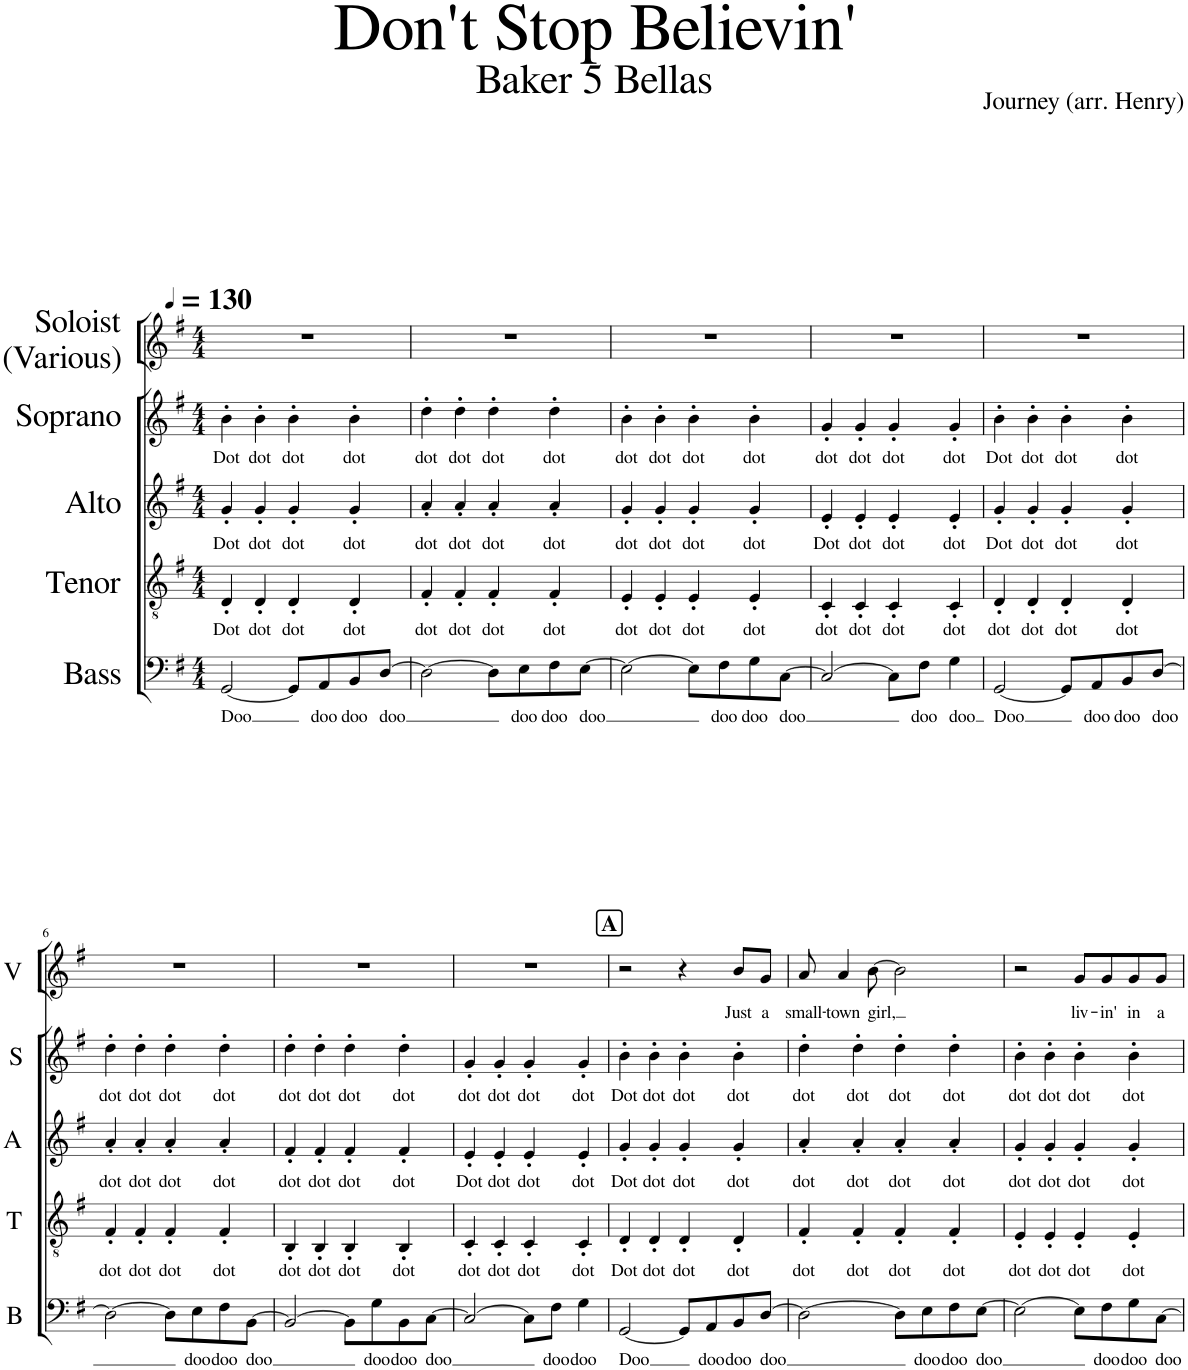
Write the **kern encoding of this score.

**kern	**text	**kern	**text	**kern	**text	**kern	**text	**kern	**text
*part5	*part5	*part4	*part4	*part3	*part3	*part2	*part2	*part1	*part1
*staff5	*staff5	*staff4	*staff4	*staff3	*staff3	*staff2	*staff2	*staff1	*staff1
*I"Bass	*	*I"Tenor	*	*I"Alto	*	*I"Soprano	*	*I"Soloist (Various)	*
*I'B	*	*I'T	*	*I'A	*	*I'S	*	*I'V	*
*clefF4	*	*clefGv2	*	*clefG2	*	*clefG2	*	*clefG2	*
*k[f#]	*	*k[f#]	*	*k[f#]	*	*k[f#]	*	*k[f#]	*
*M4/4	*	*M4/4	*	*M4/4	*	*M4/4	*	*M4/4	*
*MM130	*	*MM130	*	*MM130	*	*MM130	*	*MM130	*
=1	=1	=1	=1	=1	=1	=1	=1	=1	=1
!	!LO:LY:b	!	!LO:LY:b	!	!LO:LY:b	!	!LO:LY:b	!	!
[2GG/	Doo	4D'/	Dot	4g'/	Dot	4b'\	Dot	1r	.
!	!	!	!LO:LY:b	!	!LO:LY:b	!	!LO:LY:b	!	!
.	.	4D'/	dot	4g'/	dot	4b'\	dot	.	.
!	!	!	!LO:LY:b	!	!LO:LY:b	!	!LO:LY:b	!	!
8GG/L]	.	4D'/	dot	4g'/	dot	4b'\	dot	.	.
!	!LO:LY:b	!	!	!	!	!	!	!	!
8AA/	doo	.	.	.	.	.	.	.	.
!	!LO:LY:b	!	!LO:LY:b	!	!LO:LY:b	!	!LO:LY:b	!	!
8BB/	doo	4D'/	dot	4g'/	dot	4b'\	dot	.	.
!	!LO:LY:b	!	!	!	!	!	!	!	!
[8D/J	doo	.	.	.	.	.	.	.	.
=2	=2	=2	=2	=2	=2	=2	=2	=2	=2
!	!	!	!LO:LY:b	!	!LO:LY:b	!	!LO:LY:b	!	!
2D\_	.	4F#'/	dot	4a'/	dot	4dd'\	dot	1r	.
!	!	!	!LO:LY:b	!	!LO:LY:b	!	!LO:LY:b	!	!
.	.	4F#'/	dot	4a'/	dot	4dd'\	dot	.	.
!	!	!	!LO:LY:b	!	!LO:LY:b	!	!LO:LY:b	!	!
8D\L]	.	4F#'/	dot	4a'/	dot	4dd'\	dot	.	.
!	!LO:LY:b	!	!	!	!	!	!	!	!
8E\	doo	.	.	.	.	.	.	.	.
!	!LO:LY:b	!	!LO:LY:b	!	!LO:LY:b	!	!LO:LY:b	!	!
8F#\	doo	4F#'/	dot	4a'/	dot	4dd'\	dot	.	.
!	!LO:LY:b	!	!	!	!	!	!	!	!
[8E\J	doo	.	.	.	.	.	.	.	.
=3	=3	=3	=3	=3	=3	=3	=3	=3	=3
!	!	!	!LO:LY:b	!	!LO:LY:b	!	!LO:LY:b	!	!
2E\_	.	4E'/	dot	4g'/	dot	4b'\	dot	1r	.
!	!	!	!LO:LY:b	!	!LO:LY:b	!	!LO:LY:b	!	!
.	.	4E'/	dot	4g'/	dot	4b'\	dot	.	.
!	!	!	!LO:LY:b	!	!LO:LY:b	!	!LO:LY:b	!	!
8E\L]	.	4E'/	dot	4g'/	dot	4b'\	dot	.	.
!	!LO:LY:b	!	!	!	!	!	!	!	!
8F#\	doo	.	.	.	.	.	.	.	.
!	!LO:LY:b	!	!LO:LY:b	!	!LO:LY:b	!	!LO:LY:b	!	!
8G\	doo	4E'/	dot	4g'/	dot	4b'\	dot	.	.
!	!LO:LY:b	!	!	!	!	!	!	!	!
[8C\J	doo	.	.	.	.	.	.	.	.
=4	=4	=4	=4	=4	=4	=4	=4	=4	=4
!	!	!	!LO:LY:b	!	!LO:LY:b	!	!LO:LY:b	!	!
2C/_	.	4C'/	dot	4e'/	Dot	4g'/	dot	1r	.
!	!	!	!LO:LY:b	!	!LO:LY:b	!	!LO:LY:b	!	!
.	.	4C'/	dot	4e'/	dot	4g'/	dot	.	.
!	!	!	!LO:LY:b	!	!LO:LY:b	!	!LO:LY:b	!	!
8C\L]	.	4C'/	dot	4e'/	dot	4g'/	dot	.	.
!	!LO:LY:b	!	!	!	!	!	!	!	!
8F#\J	doo	.	.	.	.	.	.	.	.
!	!LO:LY:b	!	!LO:LY:b	!	!LO:LY:b	!	!LO:LY:b	!	!
4G\	doo	4C'/	dot	4e'/	dot	4g'/	dot	.	.
=5	=5	=5	=5	=5	=5	=5	=5	=5	=5
!	!LO:LY:b	!	!LO:LY:b	!	!LO:LY:b	!	!LO:LY:b	!	!
[2GG/	Doo	4D'/	dot	4g'/	Dot	4b'\	Dot	1r	.
!	!	!	!LO:LY:b	!	!LO:LY:b	!	!LO:LY:b	!	!
.	.	4D'/	dot	4g'/	dot	4b'\	dot	.	.
!	!	!	!LO:LY:b	!	!LO:LY:b	!	!LO:LY:b	!	!
8GG/L]	.	4D'/	dot	4g'/	dot	4b'\	dot	.	.
!	!LO:LY:b	!	!	!	!	!	!	!	!
8AA/	doo	.	.	.	.	.	.	.	.
!	!LO:LY:b	!	!LO:LY:b	!	!LO:LY:b	!	!LO:LY:b	!	!
8BB/	doo	4D'/	dot	4g'/	dot	4b'\	dot	.	.
!	!LO:LY:b	!	!	!	!	!	!	!	!
[8D/J	doo	.	.	.	.	.	.	.	.
!!LO:LB:g=z
=6	=6	=6	=6	=6	=6	=6	=6	=6	=6
!	!	!	!LO:LY:b	!	!LO:LY:b	!	!LO:LY:b	!	!
2D\_	.	4F#'/	dot	4a'/	dot	4dd'\	dot	1r	.
!	!	!	!LO:LY:b	!	!LO:LY:b	!	!LO:LY:b	!	!
.	.	4F#'/	dot	4a'/	dot	4dd'\	dot	.	.
!	!	!	!LO:LY:b	!	!LO:LY:b	!	!LO:LY:b	!	!
8D\L]	.	4F#'/	dot	4a'/	dot	4dd'\	dot	.	.
!	!LO:LY:b	!	!	!	!	!	!	!	!
8E\	doo	.	.	.	.	.	.	.	.
!	!LO:LY:b	!	!LO:LY:b	!	!LO:LY:b	!	!LO:LY:b	!	!
8F#\	doo	4F#'/	dot	4a'/	dot	4dd'\	dot	.	.
!	!LO:LY:b	!	!	!	!	!	!	!	!
[8BB\J	doo	.	.	.	.	.	.	.	.
=7	=7	=7	=7	=7	=7	=7	=7	=7	=7
!	!	!	!LO:LY:b	!	!LO:LY:b	!	!LO:LY:b	!	!
2BB/_	.	4BB'/	dot	4f#'/	dot	4dd'\	dot	1r	.
!	!	!	!LO:LY:b	!	!LO:LY:b	!	!LO:LY:b	!	!
.	.	4BB'/	dot	4f#'/	dot	4dd'\	dot	.	.
!	!	!	!LO:LY:b	!	!LO:LY:b	!	!LO:LY:b	!	!
8BB\L]	.	4BB'/	dot	4f#'/	dot	4dd'\	dot	.	.
!	!LO:LY:b	!	!	!	!	!	!	!	!
8G\	doo	.	.	.	.	.	.	.	.
!	!LO:LY:b	!	!LO:LY:b	!	!LO:LY:b	!	!LO:LY:b	!	!
8BB\	doo	4BB'/	dot	4f#'/	dot	4dd'\	dot	.	.
!	!LO:LY:b	!	!	!	!	!	!	!	!
[8C\J	doo	.	.	.	.	.	.	.	.
=8	=8	=8	=8	=8	=8	=8	=8	=8	=8
!	!	!	!LO:LY:b	!	!LO:LY:b	!	!LO:LY:b	!	!
2C/_	.	4C'/	dot	4e'/	Dot	4g'/	dot	1r	.
!	!	!	!LO:LY:b	!	!LO:LY:b	!	!LO:LY:b	!	!
.	.	4C'/	dot	4e'/	dot	4g'/	dot	.	.
!	!	!	!LO:LY:b	!	!LO:LY:b	!	!LO:LY:b	!	!
8C\L]	.	4C'/	dot	4e'/	dot	4g'/	dot	.	.
!	!LO:LY:b	!	!	!	!	!	!	!	!
8F#\J	doo	.	.	.	.	.	.	.	.
!	!LO:LY:b	!	!LO:LY:b	!	!LO:LY:b	!	!LO:LY:b	!	!
4G\	doo	4C'/	dot	4e'/	dot	4g'/	dot	.	.
!!LO:REH:place=s1:a:B:cj:fs=14:t=A
=9	=9	=9	=9	=9	=9	=9	=9	=9	=9
!	!LO:LY:b	!	!LO:LY:b	!	!LO:LY:b	!	!LO:LY:b	!	!
[2GG/	Doo	4D'/	Dot	4g'/	Dot	4b'\	Dot	2r	.
!	!	!	!LO:LY:b	!	!LO:LY:b	!	!LO:LY:b	!	!
.	.	4D'/	dot	4g'/	dot	4b'\	dot	.	.
!	!	!	!LO:LY:b	!	!LO:LY:b	!	!LO:LY:b	!	!
8GG/L]	.	4D'/	dot	4g'/	dot	4b'\	dot	4r	.
!	!LO:LY:b	!	!	!	!	!	!	!	!
8AA/	doo	.	.	.	.	.	.	.	.
!	!LO:LY:b	!	!LO:LY:b	!	!LO:LY:b	!	!LO:LY:b	!	!LO:LY:b
8BB/	doo	4D'/	dot	4g'/	dot	4b'\	dot	8b/L	Just
!	!LO:LY:b	!	!	!	!	!	!	!	!LO:LY:b
[8D/J	doo	.	.	.	.	.	.	8g/J	a
=10	=10	=10	=10	=10	=10	=10	=10	=10	=10
!	!	!	!LO:LY:b	!	!LO:LY:b	!	!LO:LY:b	!	!LO:LY:b
2D\_	.	4F#'/	dot	4a'/	dot	4dd'\	dot	8a/	small-
!	!	!	!	!	!	!	!	!	!LO:LY:b
.	.	.	.	.	.	.	.	4a/	-town
!	!	!	!LO:LY:b	!	!LO:LY:b	!	!LO:LY:b	!	!
.	.	4F#'/	dot	4a'/	dot	4dd'\	dot	.	.
!	!	!	!	!	!	!	!	!	!LO:LY:b
.	.	.	.	.	.	.	.	[8b\	girl,
!	!	!	!LO:LY:b	!	!LO:LY:b	!	!LO:LY:b	!	!
8D\L]	.	4F#'/	dot	4a'/	dot	4dd'\	dot	2b\]	.
!	!LO:LY:b	!	!	!	!	!	!	!	!
8E\	doo	.	.	.	.	.	.	.	.
!	!LO:LY:b	!	!LO:LY:b	!	!LO:LY:b	!	!LO:LY:b	!	!
8F#\	doo	4F#'/	dot	4a'/	dot	4dd'\	dot	.	.
!	!LO:LY:b	!	!	!	!	!	!	!	!
[8E\J	doo	.	.	.	.	.	.	.	.
=11	=11	=11	=11	=11	=11	=11	=11	=11	=11
!	!	!	!LO:LY:b	!	!LO:LY:b	!	!LO:LY:b	!	!
2E\_	.	4E'/	dot	4g'/	dot	4b'\	dot	2r	.
!	!	!	!LO:LY:b	!	!LO:LY:b	!	!LO:LY:b	!	!
.	.	4E'/	dot	4g'/	dot	4b'\	dot	.	.
!	!	!	!LO:LY:b	!	!LO:LY:b	!	!LO:LY:b	!	!LO:LY:b
8E\L]	.	4E'/	dot	4g'/	dot	4b'\	dot	8g/L	liv-
!	!LO:LY:b	!	!	!	!	!	!	!	!LO:LY:b
8F#\	doo	.	.	.	.	.	.	8g/	-in'
!	!LO:LY:b	!	!LO:LY:b	!	!LO:LY:b	!	!LO:LY:b	!	!LO:LY:b
8G\	doo	4E'/	dot	4g'/	dot	4b'\	dot	8g/	in
!	!LO:LY:b	!	!	!	!	!	!	!	!LO:LY:b
[8C\J	doo	.	.	.	.	.	.	8g/J	a
=	=	=	=	=	=	=	=	=	=
*-	*-	*-	*-	*-	*-	*-	*-	*-	*-
